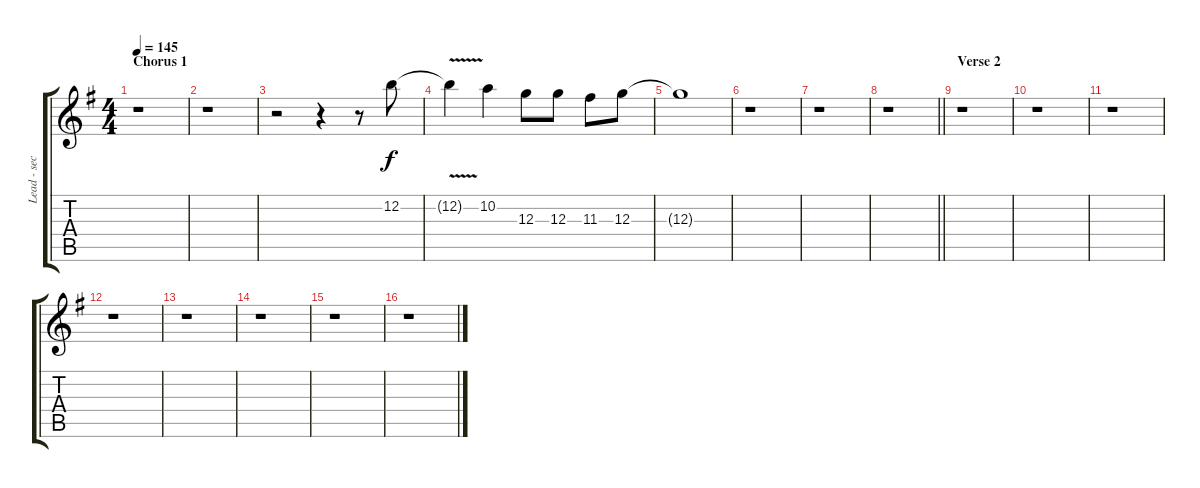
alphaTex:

\track ("Lead - secondary" "Lead - sec") {instrument distortionguitar}
\staff {score tabs}
\tuning (E4 B3 G3 D3 A2 E2) {hide}
\ts (4 4)
\section ("" "Chorus 1")
\tempo 145
\clef g2
\ks g
r.1{dy f} |
r.1 |
r.2 r.4 r.8 12.2.8 |
12.2{v t}.4 10.2.4 12.3.8 12.3.8 11.3.8 12.3.8 |
12.3{t}.1 |
r.1 |
r.1 |
\barLineRight lightlight
r.1 |
\section ("" "Verse 2")
r.1 |
r.1 |
r.1 |
r.1 |
r.1 |
r.1 |
r.1 |
r.1
